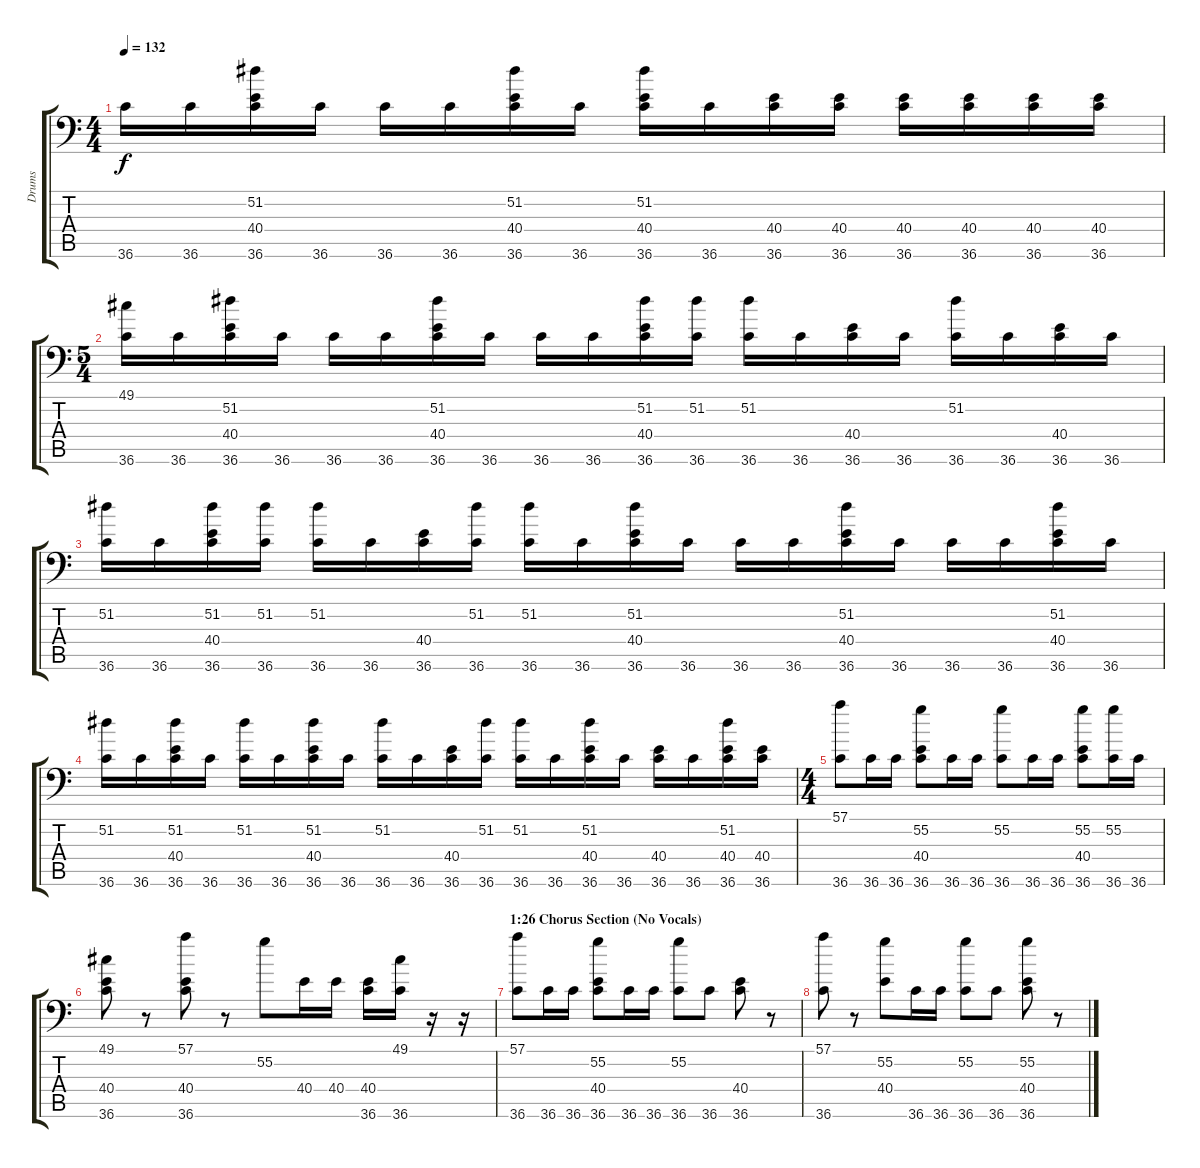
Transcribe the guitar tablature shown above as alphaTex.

\track ("Drums" "Drums") {instrument acousticgrandpiano}
\staff {score tabs}
\tuning (C-1 C-1 C-1 C-1 C-1 C-1) {hide}
\ts (4 4)
\tempo 132
\clef f4
\ks c
36.6.16{dy f} 36.6.16 (51.2 40.4 36.6).16 36.6.16 36.6.16 36.6.16 (51.2 40.4 36.6).16 36.6.16 (51.2 40.4 36.6).16 36.6.16 (40.4 36.6).16 (40.4 36.6).16 (40.4 36.6).16 (40.4 36.6).16 (40.4 36.6).16 (40.4 36.6).16 |
\ts (5 4)
(49.1 36.6).16 36.6.16 (51.2 40.4 36.6).16 36.6.16 36.6.16 36.6.16 (51.2 40.4 36.6).16 36.6.16 36.6.16 36.6.16 (51.2 40.4 36.6).16 (51.2 36.6).16 (51.2 36.6).16 36.6.16 (40.4 36.6).16 36.6.16 (51.2 36.6).16 36.6.16 (40.4 36.6).16 36.6.16 |
(51.2 36.6).16 36.6.16 (51.2 40.4 36.6).16 (51.2 36.6).16 (51.2 36.6).16 36.6.16 (40.4 36.6).16 (51.2 36.6).16 (51.2 36.6).16 36.6.16 (51.2 40.4 36.6).16 36.6.16 36.6.16 36.6.16 (51.2 40.4 36.6).16 36.6.16 36.6.16 36.6.16 (51.2 40.4 36.6).16 36.6.16 |
(51.2 36.6).16 36.6.16 (51.2 40.4 36.6).16 36.6.16 (51.2 36.6).16 36.6.16 (51.2 40.4 36.6).16 36.6.16 (51.2 36.6).16 36.6.16 (40.4 36.6).16 (51.2 36.6).16 (51.2 36.6).16 36.6.16 (51.2 40.4 36.6).16 36.6.16 (40.4 36.6).16 36.6.16 (51.2 40.4 36.6).16 (40.4 36.6).16 |
\ts (4 4)
(57.1 36.6).8 36.6.16 36.6.16 (55.2 40.4 36.6).8 36.6.16 36.6.16 (55.2 36.6).8 36.6.16 36.6.16 (55.2 40.4 36.6).8 (55.2 36.6).16 36.6.16 |
(49.1 40.4 36.6).8 r.8 (57.1 40.4 36.6).8 r.8 55.2.8 40.4.16 40.4.16 (40.4 36.6).16 (49.1 36.6).16 r.16 r.16 |
\section ("" "1:26 Chorus Section (No Vocals)")
(57.1 36.6).8 36.6.16 36.6.16 (55.2 40.4 36.6).8 36.6.16 36.6.16 (55.2 36.6).8 36.6.8 (40.4 36.6).8 r.8 |
(57.1 36.6).8 r.8 (55.2 40.4).8 36.6.16 36.6.16 (55.2 36.6).8 36.6.8 (55.2 40.4 36.6).8 r.8
